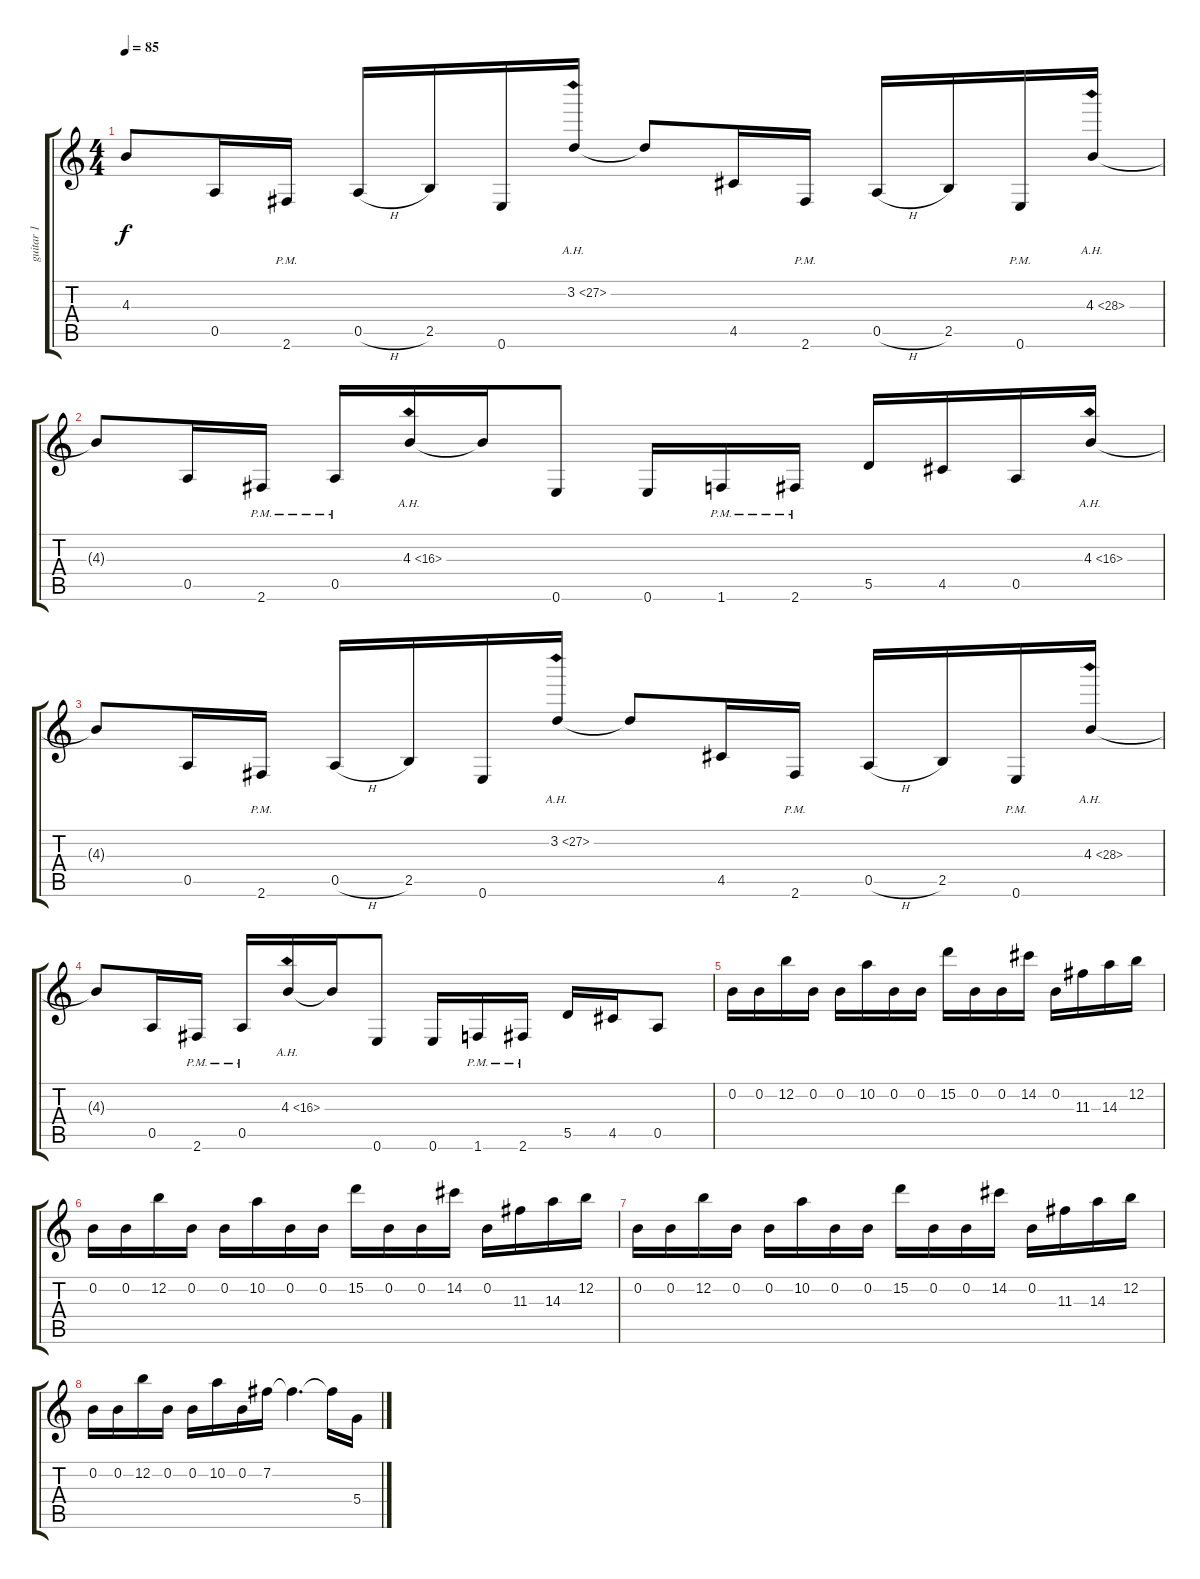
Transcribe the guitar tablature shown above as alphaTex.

\track ("guitar 1" "guitar 1") {instrument distortionguitar}
\staff {score tabs}
\tuning (E4 B3 G3 D3 A2 E2) {hide}
\ts (4 4)
\tempo 85
\clef g2
\ks c
4.3{t}.8{dy f} 0.5.16 2.6{pm}.16 0.5{h}.16 2.5.16 0.6.16 3.2{ah 24}.16 3.2{t}.8 4.5.16 2.6{pm}.16 0.5{h}.16 2.5.16 0.6{pm}.16 4.3{ah 24}.16 |
4.3{t}.8 0.5.16 2.6{pm}.16 0.5{pm}.16 4.3{ah 12}.16 4.3{t}.16 0.6.8 0.6.16 1.6{pm}.16 2.6{pm}.16 5.5.16 4.5.16 0.5.16 4.3{ah 12}.16 |
4.3{t}.8 0.5.16 2.6{pm}.16 0.5{h}.16 2.5.16 0.6.16 3.2{ah 24}.16 3.2{t}.8 4.5.16 2.6{pm}.16 0.5{h}.16 2.5.16 0.6{pm}.16 4.3{ah 24}.16 |
4.3{t}.8 0.5.16 2.6{pm}.16 0.5{pm}.16 4.3{ah 12}.16 4.3{t}.16 0.6.8 0.6.16 1.6{pm}.16 2.6{pm}.16 5.5.16 4.5.16 0.5.8 |
0.2.16 0.2.16 12.2.16 0.2.16 0.2.16 10.2.16 0.2.16 0.2.16 15.2.16 0.2.16 0.2.16 14.2.16 0.2.16 11.3.16 14.3.16 12.2.16 |
0.2.16 0.2.16 12.2.16 0.2.16 0.2.16 10.2.16 0.2.16 0.2.16 15.2.16 0.2.16 0.2.16 14.2.16 0.2.16 11.3.16 14.3.16 12.2.16 |
0.2.16 0.2.16 12.2.16 0.2.16 0.2.16 10.2.16 0.2.16 0.2.16 15.2.16 0.2.16 0.2.16 14.2.16 0.2.16 11.3.16 14.3.16 12.2.16 |
0.2.16 0.2.16 12.2.16 0.2.16 0.2.16 10.2.16 0.2.16 7.2.16 7.2{t}.4{d} 7.2{t}.16 5.4.16
